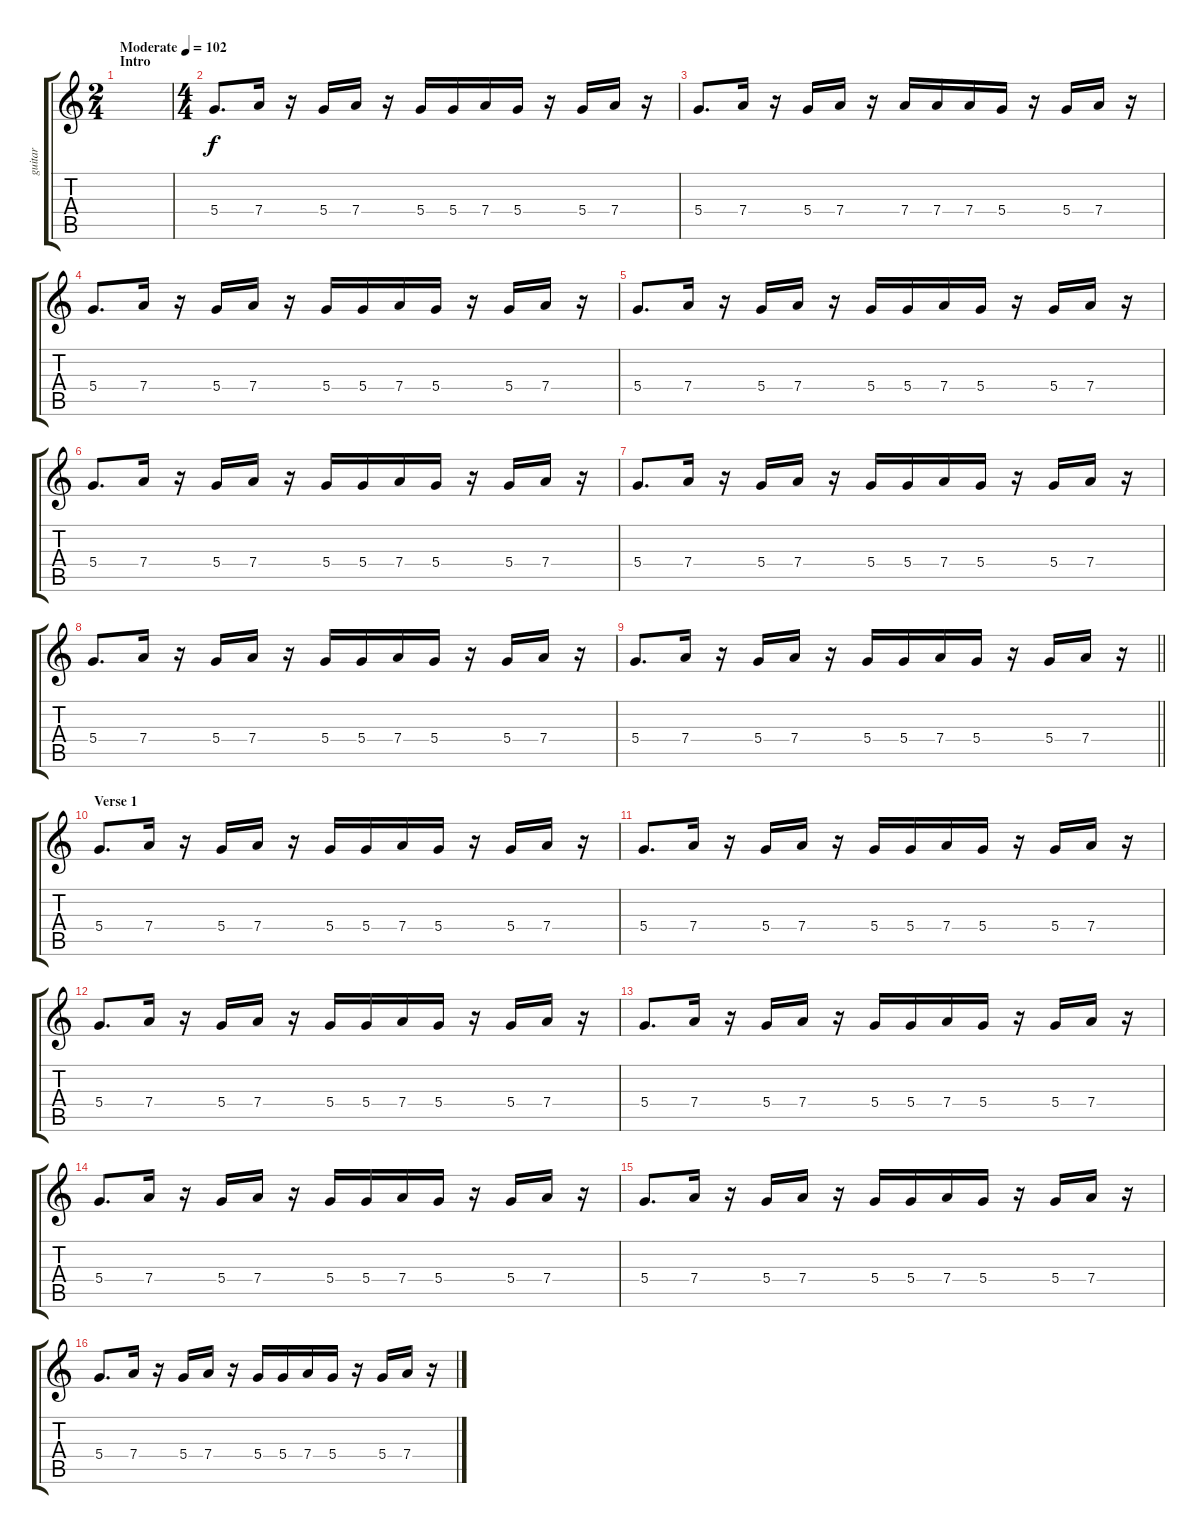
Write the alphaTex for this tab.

\track ("guitar" "guitar") {instrument electricguitarclean}
\staff {score tabs}
\tuning (E4 B3 G3 D3 A2 E2) {hide}
\ts (2 4)
\section ("" "Intro")
\tempo (102 "Moderate")
\clef g2
\ks c
|
\ts (4 4)
5.4.8{d} 7.4.16 r.16 5.4.16 7.4.16 r.16 5.4.16 5.4.16 7.4.16 5.4.16 r.16 5.4.16 7.4.16 r.16 |
5.4.8{d} 7.4.16 r.16 5.4.16 7.4.16 r.16 7.4.16 7.4.16 7.4.16 5.4.16 r.16 5.4.16 7.4.16 r.16 |
5.4.8{d} 7.4.16 r.16 5.4.16 7.4.16 r.16 5.4.16 5.4.16 7.4.16 5.4.16 r.16 5.4.16 7.4.16 r.16 |
5.4.8{d} 7.4.16 r.16 5.4.16 7.4.16 r.16 5.4.16 5.4.16 7.4.16 5.4.16 r.16 5.4.16 7.4.16 r.16 |
5.4.8{d} 7.4.16 r.16 5.4.16 7.4.16 r.16 5.4.16 5.4.16 7.4.16 5.4.16 r.16 5.4.16 7.4.16 r.16 |
5.4.8{d} 7.4.16 r.16 5.4.16 7.4.16 r.16 5.4.16 5.4.16 7.4.16 5.4.16 r.16 5.4.16 7.4.16 r.16 |
5.4.8{d} 7.4.16 r.16 5.4.16 7.4.16 r.16 5.4.16 5.4.16 7.4.16 5.4.16 r.16 5.4.16 7.4.16 r.16 |
\barLineRight lightlight
5.4.8{d} 7.4.16 r.16 5.4.16 7.4.16 r.16 5.4.16 5.4.16 7.4.16 5.4.16 r.16 5.4.16 7.4.16 r.16 |
\section ("" "Verse 1")
5.4.8{d} 7.4.16 r.16 5.4.16 7.4.16 r.16 5.4.16 5.4.16 7.4.16 5.4.16 r.16 5.4.16 7.4.16 r.16 |
5.4.8{d} 7.4.16 r.16 5.4.16 7.4.16 r.16 5.4.16 5.4.16 7.4.16 5.4.16 r.16 5.4.16 7.4.16 r.16 |
5.4.8{d} 7.4.16 r.16 5.4.16 7.4.16 r.16 5.4.16 5.4.16 7.4.16 5.4.16 r.16 5.4.16 7.4.16 r.16 |
5.4.8{d} 7.4.16 r.16 5.4.16 7.4.16 r.16 5.4.16 5.4.16 7.4.16 5.4.16 r.16 5.4.16 7.4.16 r.16 |
5.4.8{d} 7.4.16 r.16 5.4.16 7.4.16 r.16 5.4.16 5.4.16 7.4.16 5.4.16 r.16 5.4.16 7.4.16 r.16 |
5.4.8{d} 7.4.16 r.16 5.4.16 7.4.16 r.16 5.4.16 5.4.16 7.4.16 5.4.16 r.16 5.4.16 7.4.16 r.16 |
5.4.8{d} 7.4.16 r.16 5.4.16 7.4.16 r.16 5.4.16 5.4.16 7.4.16 5.4.16 r.16 5.4.16 7.4.16 r.16
